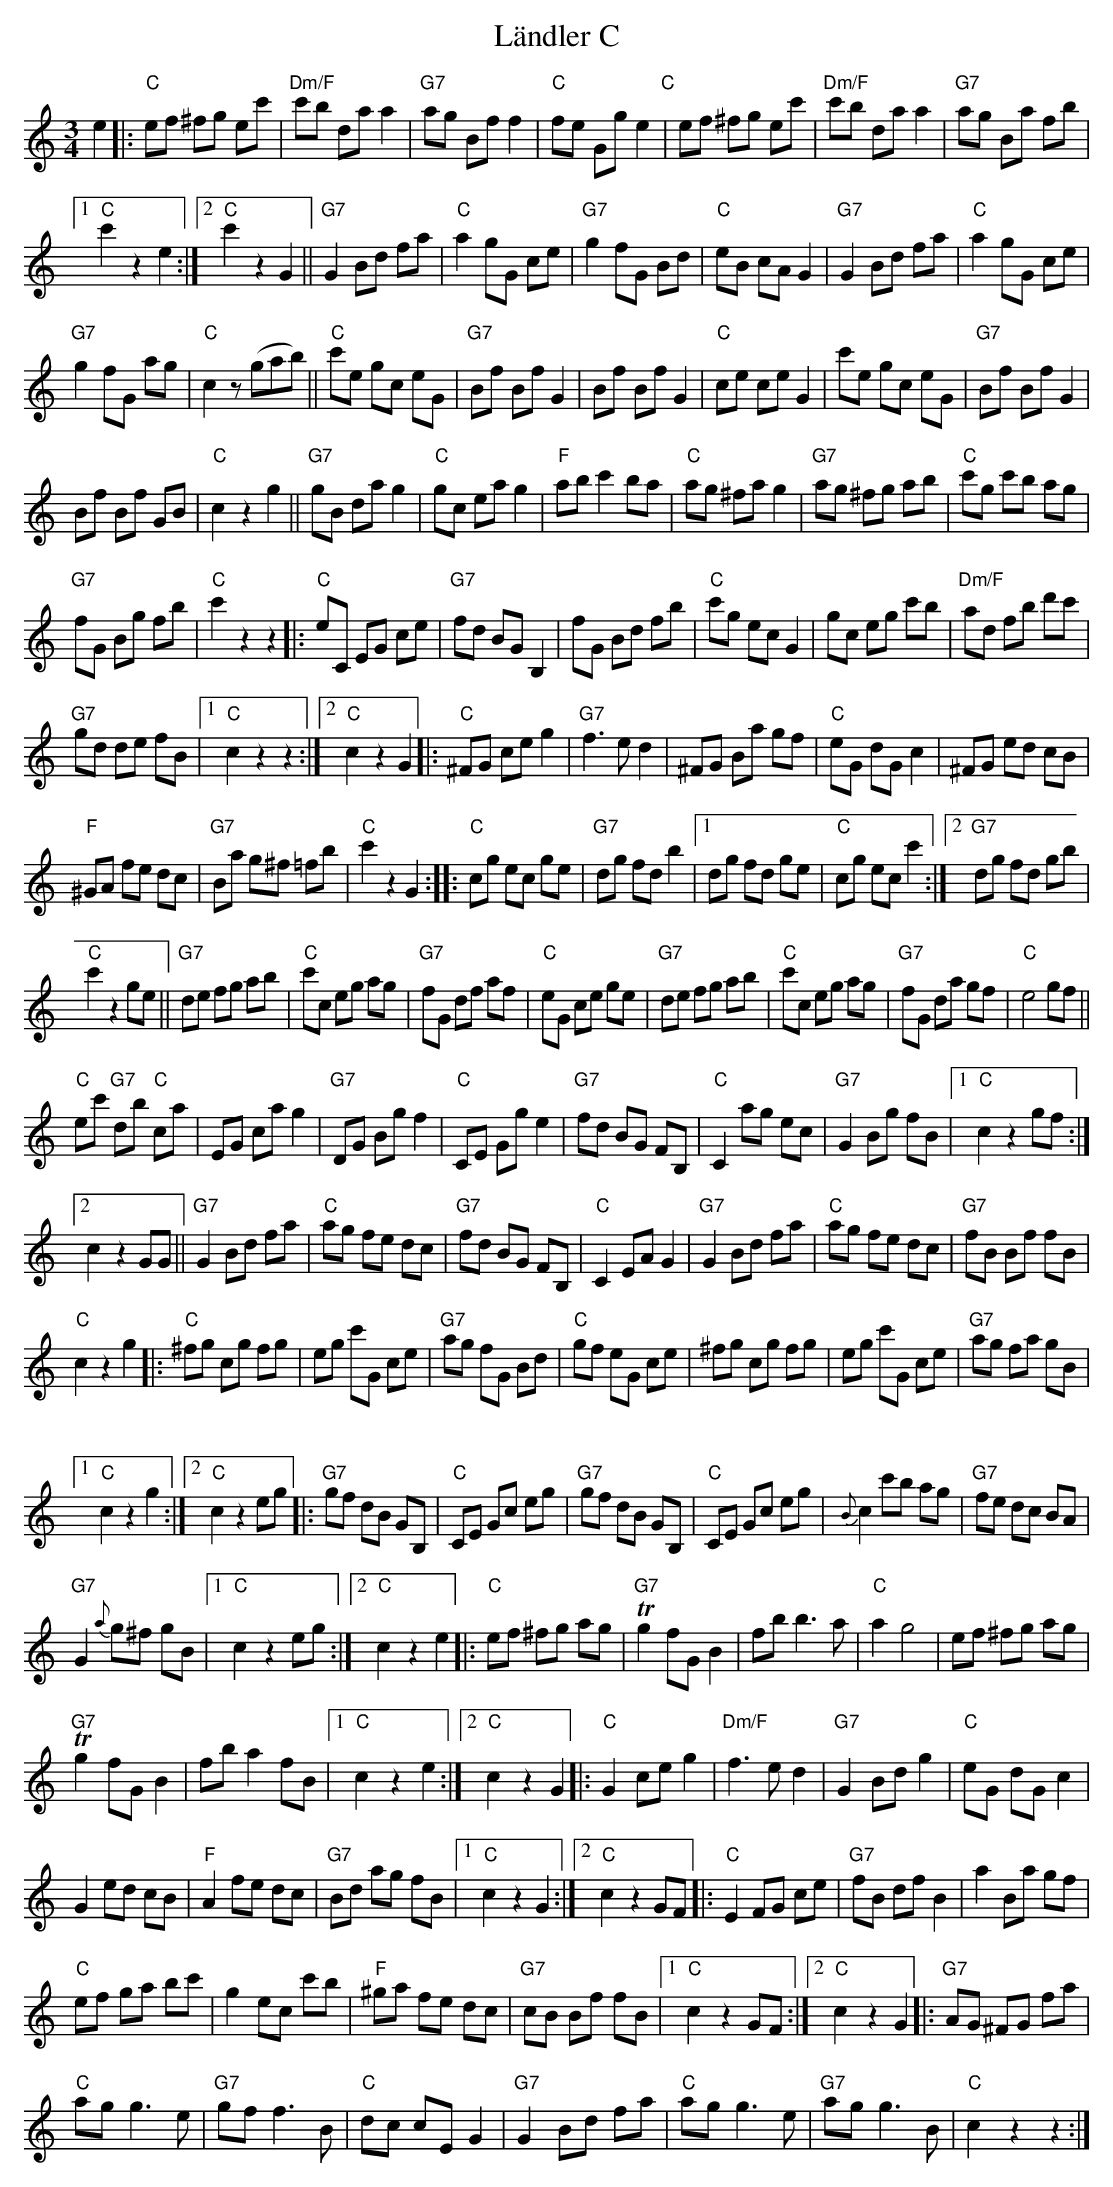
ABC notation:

X:1
T: Ländler C
M:3/4
L:1/8
K:C
e2 |: "C"ef ^fg ec' | "Dm/F"c'b da a2 | "G7"ag Bf f2 | "C"fe Gg e2 "C"| ef ^fg ec' | "Dm/F"c'b da a2 | "G7"ag Ba fb |1
"C"c'2z2e2 :|2 "C"c'2z2G2 || "G7"G2 Bd fa | "C"a2 gG ce | "G7"g2 fG Bd | "C"eB cA G2 | "G7"G2 Bd fa | "C"a2 gG ce |
"G7"g2 fG ag | "C"c2z (gab) || "C"c'e gc eG | "G7"Bf Bf G2 | Bf Bf G2 | "C"ce ce G2 | c'e gc eG | "G7"Bf Bf G2 |
Bf Bf GB | "C"c2z2g2 || "G7"gB da g2 | "C"gc ea g2 | "F"ab c'2 ba | "C"ag ^fa g2 | "G7"ag ^fg ab | "C"c'g c'b ag |
"G7"fG Bg fb | "C"c'2z2z2 |: "C"eC EG ce | "G7"fd BG B,2 | fG Bd fb | "C"c'g ec G2 | gc eg c'b | "Dm/F"ad fb d'c' |
"G7"gd de fB |1 "C"c2z2z2:|2 "C"c2z2G2 |: "C"^FG ce g2 | "G7"f3ed2 | ^FG Ba gf | "C"eG dG c2 | ^FG ed cB |
"F"^GA fe dc | "G7"Ba g^f =fb | "C"c'2z2G2 :: "C"cg ec ge | "G7"dg fd b2 |1 dg fd ge | "C"cg ec c'2 :|2 "G7"dg fd gb |
"C"c'2z2ge ||"G7"de fg ab | "C"c'c eg ag | "G7"fG df af | "C"eG ce ge | "G7"de fg ab | "C"c'c eg ag | "G7"fG da gf | "C"e4 gf ||
"C"ec' "G7"db "C"ca | EG ca g2 | "G7"DG Bg f2 | "C"CE Gg e2 | "G7"fd BG FB, | "C"C2 ag ec | "G7"G2 Bg fB |1 "C"c2z2gf :|2
c2z2GG || "G7"G2 Bd fa | "C"ag fe dc | "G7"fd BG FB, | "C"C2 EA G2 | "G7"G2 Bd fa | "C"ag fe dc | "G7"fB Bf fB |
"C"c2z2g2 |: "C"^fg cg fg | eg c'G ce | "G7"ag fG Bd | "C"gf eG ce | ^fg cg fg | eg c'G ce | "G7"ag fa gB |1
"C"c2z2g2 :|2 "C"c2z2 eg |: "G7"gf dB GB, | "C"CE Gc eg | "G7"gf dB GB, | "C"CE Gc eg | {B}c2 c'b ag | "G7"fe dc BA |
"G7"G2 {a}g^f gB |1 "C"c2z2eg :|2 "C"c2z2e2 |: "C"ef ^fg ag | "G7"Tg2 fG B2 | fb b3a | "C"a2g4 | ef ^fg ag |
"G7"Tg2 fG B2 | fb a2 fB |1 "C"c2z2e2 :|2 "C"c2z2G2 |: "C"G2 ce g2 | "Dm/F"f3e d2 | "G7"G2 Bd g2 | "C"eG dG c2 |
G2 ed cB | "F"A2 fe dc | "G7"Bd ag fB |1 "C"c2z2G2 :|2 "C"c2z2 GF |: "C"E2 FG ce | "G7"fB df B2 | a2 Ba gf |
"C"ef ga bc' | g2 ec c'b | "F"^ga fe dc | "G7"cB Bf fB |1 "C"c2z2 GF :|2 "C"c2z2G2 |: "G7"AG ^FG fa |
"C"ag g3e | "G7"gf f3B | "C"dc cE G2 | "G7"G2 Bd fa | "C"ag g3e | "G7"ag g3B | "C"c2z2z2 :|
